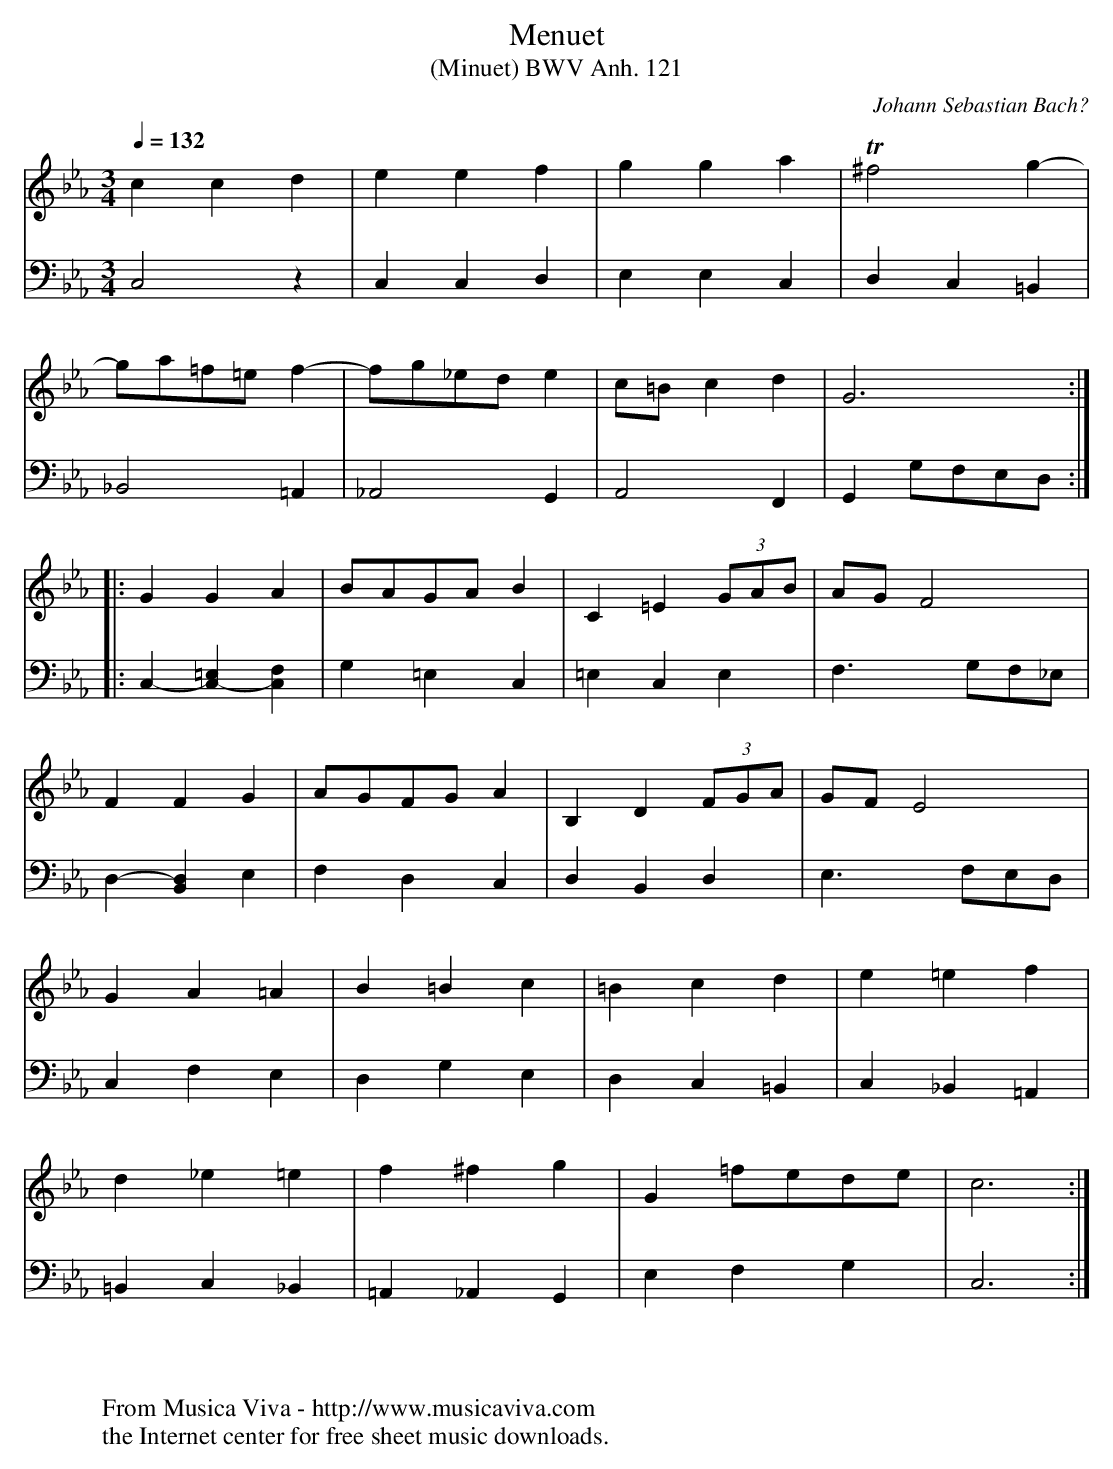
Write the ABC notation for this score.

X:1
T:Menuet
T:(Minuet) BWV Anh. 121
C:Johann Sebastian Bach?
V:1 Program 1 6 %Harpsichord
V:2 Program 1 6 bass %Harpsichord
M:3/4
L:1/8
Q:1/4=132
K:Cm
V:1
c2c2d2|e2e2f2|g2g2a2|T^f4g2-|
V:2
C,4 z2|C,2C,2D,2|E,2E,2C,2|D,2C,2=B,,2|
V:1
ga=f=ef2-|fg_ede2|c=Bc2d2|G6:|
V:2
_B,,4=A,,2|_A,,4G,,2|A,,4F,,2|G,,2G,F,E,D,:|
V:1
|:G2G2A2|BAGAB2|C2=E2(3GAB|AGF4|
V:2
|:C,2-[C,2-=E,2][C,2F,2]|G,2=E,2C,2|=E,2C,2E,2|F,3G,F,_E,|
V:1
F2F2G2|AGFGA2|B,2D2(3FGA|GFE4|
V:2
D,2-[D,2B,,2]E,2|F,2D,2C,2|D,2B,,2D,2|E,3F,E,D,|
V:1
G2A2=A2|B2=B2c2|=B2c2d2|e2=e2f2|
V:2
C,2F,2E,2|D,2G,2E,2|D,2C,2=B,,2|C,2_B,,2=A,,2|
V:1
d2_e2=e2|f2^f2g2|G2=fede|c6:|
V:2
=B,,2C,2_B,,2|=A,,2_A,,2G,,2|E,2F,2G,2|C,6:|
W:
W:
W:  From Musica Viva - http://www.musicaviva.com
W:  the Internet center for free sheet music downloads.
